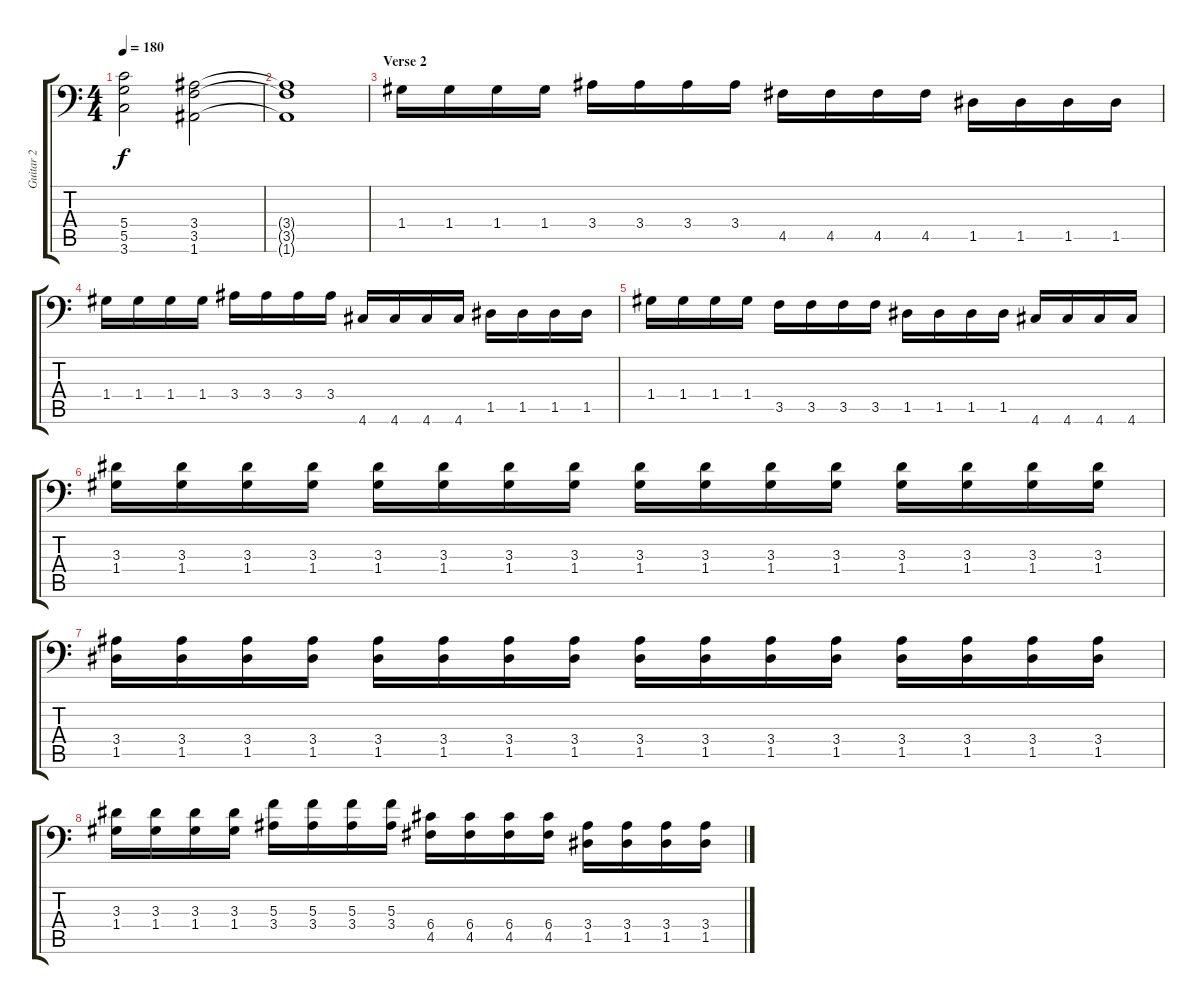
\track ("Guitar 2" "Guitar 2") {instrument distortionguitar}
\staff {score tabs}
\tuning (A3 E3 C3 G2 D2 A1) {hide}
\ts (4 4)
\tempo 180
\clef f4
\ks c
(5.4{t} 5.5{t} 3.6{t}).2{dy f} (3.4 3.5 1.6).2 |
(3.4{t} 3.5{t} 1.6{t}).1 |
\section ("" "Verse 2")
1.4.16 1.4.16 1.4.16 1.4.16 3.4.16 3.4.16 3.4.16 3.4.16 4.5.16 4.5.16 4.5.16 4.5.16 1.5.16 1.5.16 1.5.16 1.5.16 |
1.4.16 1.4.16 1.4.16 1.4.16 3.4.16 3.4.16 3.4.16 3.4.16 4.6.16 4.6.16 4.6.16 4.6.16 1.5.16 1.5.16 1.5.16 1.5.16 |
1.4.16 1.4.16 1.4.16 1.4.16 3.5.16 3.5.16 3.5.16 3.5.16 1.5.16 1.5.16 1.5.16 1.5.16 4.6.16 4.6.16 4.6.16 4.6.16 |
(3.3 1.4).16 (3.3 1.4).16 (3.3 1.4).16 (3.3 1.4).16 (3.3 1.4).16 (3.3 1.4).16 (3.3 1.4).16 (3.3 1.4).16 (3.3 1.4).16 (3.3 1.4).16 (3.3 1.4).16 (3.3 1.4).16 (3.3 1.4).16 (3.3 1.4).16 (3.3 1.4).16 (3.3 1.4).16 |
(3.4 1.5).16 (3.4 1.5).16 (3.4 1.5).16 (3.4 1.5).16 (3.4 1.5).16 (3.4 1.5).16 (3.4 1.5).16 (3.4 1.5).16 (3.4 1.5).16 (3.4 1.5).16 (3.4 1.5).16 (3.4 1.5).16 (3.4 1.5).16 (3.4 1.5).16 (3.4 1.5).16 (3.4 1.5).16 |
(3.3 1.4).16 (3.3 1.4).16 (3.3 1.4).16 (3.3 1.4).16 (5.3 3.4).16 (5.3 3.4).16 (5.3 3.4).16 (5.3 3.4).16 (6.4 4.5).16 (6.4 4.5).16 (6.4 4.5).16 (6.4 4.5).16 (3.4 1.5).16 (3.4 1.5).16 (3.4 1.5).16 (3.4 1.5).16
